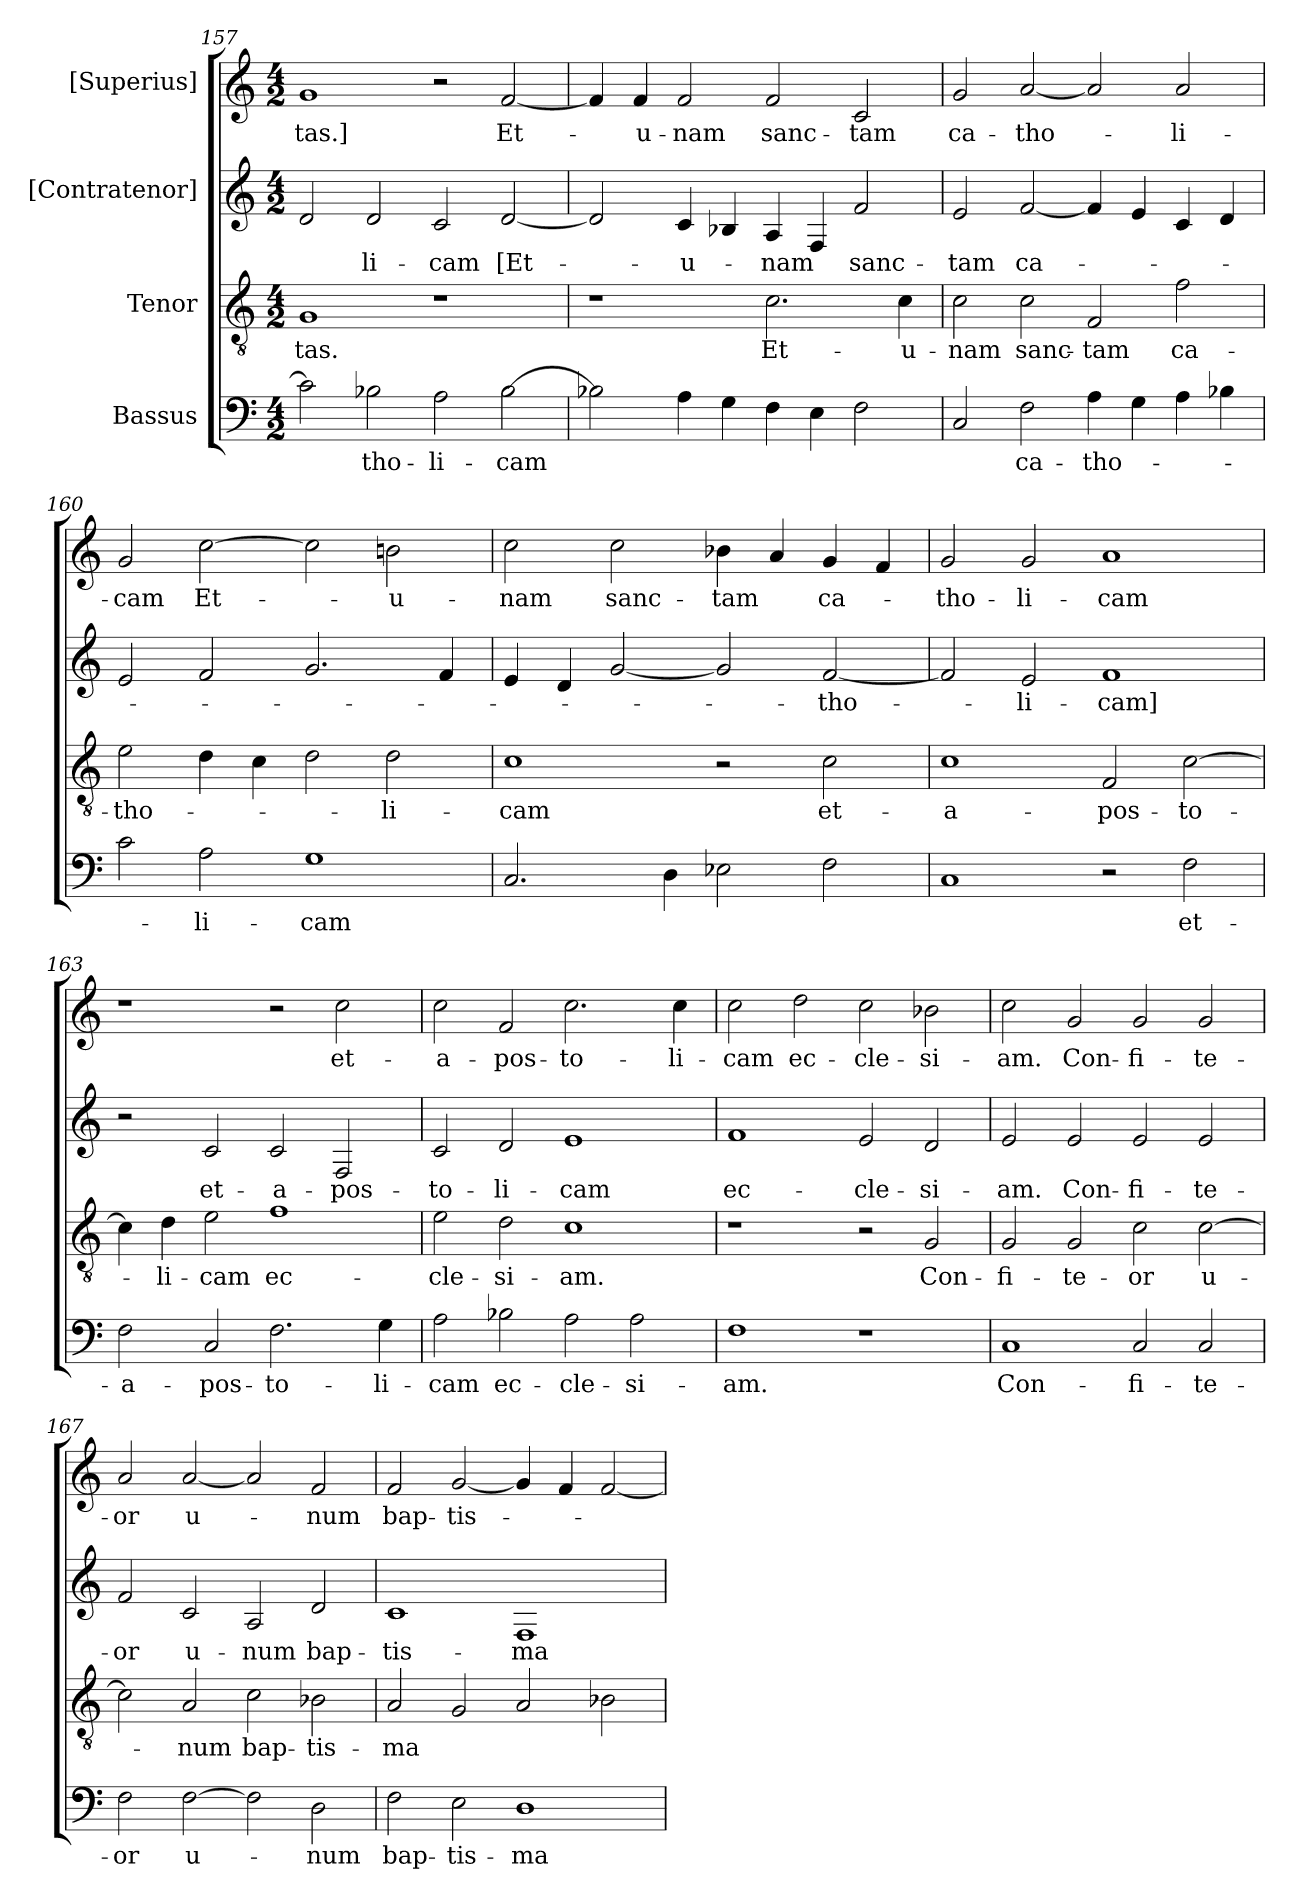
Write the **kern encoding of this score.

**kern	**text	**kern	**text	**kern	**text	**kern	**text
*part4	*part4	*part3	*part3	*part2	*part2	*part1	*part1
*staff4	*staff4	*staff3	*staff3	*staff2	*staff2	*staff1	*staff1
*I"Bassus	*	*I"Tenor	*	*I"[Contratenor]	*	*I"[Superius]	*
*clefF4	*	*clefGv2	*	*clefG2	*	*clefG2	*
*k[]	*	*k[]	*	*k[]	*	*k[]	*
*M4/2	*	*M4/2	*	*M4/2	*	*M4/2	*
=157	=157	=157	=157	=157	=157	=157	=157
2c\]	.	1G/	-tas.	2d/	.	1g/	-tas.]
2B-X\	-tho-	.	.	2d/	-li-	.	.
2A\	-li-	1r	.	2c/	-cam	2r	.
[2B-\	-cam	.	.	[2d/	[Et-	[2f/	Et-
=158	=158	=158	=158	=158	=158	=158	=158
2B-X\]	.	1r	.	2d/]	.	4f/]	.
.	.	.	.	.	.	4f/	u-
4A\	.	.	.	4c/	u-	2f/	-nam
4G\	.	.	.	4B-X/	.	.	.
4F\	.	2.c\	Et-	4A/	-nam	2f/	sanc-
4E\	.	.	.	4F/	.	.	.
2F\	.	.	.	2f/	sanc-	2c/	-tam
.	.	4c\	u-	.	.	.	.
=159	=159	=159	=159	=159	=159	=159	=159
2C/	.	2c\	-nam	2e/	-tam	2g/	ca-
2F\	ca-	2c\	sanc-	[2f/	ca-	[2a/	-tho-
4A\	-tho-	2F/	-tam	4f/]	.	2a/]	.
4G\	.	.	.	4e/	.	.	.
4A\	.	2f\	ca-	4c/	.	2a/	-li-
4B-X\	.	.	.	4d/	.	.	.
=160	=160	=160	=160	=160	=160	=160	=160
2c\	.	2e\	-tho-	2e/	.	2g/	-cam
2A\	-li-	4d\	.	2f/	.	[2cc\	Et-
.	.	4c\	.	.	.	.	.
1G\	-cam	2d\	.	2.g/	.	2cc\]	.
.	.	2d\	-li-	.	.	2bn\	u-
.	.	.	.	4f/	.	.	.
=161	=161	=161	=161	=161	=161	=161	=161
2.C/	.	1c\	-cam	4e/	.	2cc\	-nam
.	.	.	.	4d/	.	.	.
.	.	.	.	[2g/	.	2cc\	sanc-
4D\	.	.	.	.	.	.	.
2E-X\	.	2r	.	2g/]	.	4b-X\	-tam
.	.	.	.	.	.	4a/	.
2F\	.	2c\	et-	[2f/	-tho-	4g/	ca-
.	.	.	.	.	.	4f/	.
=162	=162	=162	=162	=162	=162	=162	=162
1C/	.	1c\	a-	2f/]	.	2g/	-tho-
.	.	.	.	2e/	-li-	2g/	-li-
2r	.	2F/	-pos-	1f/	-cam]	1a/	-cam
2F\	et-	[2c\	-to-	.	.	.	.
=163	=163	=163	=163	=163	=163	=163	=163
2F\	a-	4c\]	.	2r	.	1r	.
.	.	4d\	-li-	.	.	.	.
2C/	-pos-	2e\	-cam	2c/	et-	.	.
2.F\	-to-	1f\	ec-	2c/	a-	2r	.
.	.	.	.	2F/	-pos-	2cc\	et-
4G\	-li-	.	.	.	.	.	.
=164	=164	=164	=164	=164	=164	=164	=164
2A\	-cam	2e\	-cle-	2c/	-to-	2cc\	a-
2B-X\	ec-	2d\	-si-	2d/	-li-	2f/	-pos-
2A\	-cle-	1c\	-am.	1e/	-cam	2.cc\	-to-
2A\	-si-	.	.	.	.	.	.
.	.	.	.	.	.	4cc\	-li-
=165	=165	=165	=165	=165	=165	=165	=165
1F\	-am.	1r	.	1f/	ec-	2cc\	-cam
.	.	.	.	.	.	2dd\	ec-
1r	.	2r	.	2e/	-cle-	2cc\	-cle-
.	.	2G/	Con-	2d/	-si-	2b-X\	-si-
=166	=166	=166	=166	=166	=166	=166	=166
1C/	Con-	2G/	-fi-	2e/	-am.	2cc\	-am.
.	.	2G/	-te-	2e/	Con-	2g/	Con-
2C/	-fi-	2c\	-or	2e/	-fi-	2g/	-fi-
2C/	-te-	[2c\	u-	2e/	-te-	2g/	-te-
=167	=167	=167	=167	=167	=167	=167	=167
2F\	-or	2c\]	.	2f/	-or	2a/	-or
[2F\	u-	2A/	-num	2c/	u-	[2a/	u-
2F\]	.	2c\	bap-	2A/	-num	2a/]	.
2D\	-num	2B-X\	-tis-	2d/	bap-	2f/	-num
=168	=168	=168	=168	=168	=168	=168	=168
2F\	bap-	2A/	-ma	1c/	-tis-	2f/	bap-
2E\	-tis-	2G/	.	.	.	[2g/	-tis-
1D\	-ma	2A/	.	1F/	-ma	4g/]	.
.	.	.	.	.	.	4f/	.
.	.	2B-X\	.	.	.	[2f/	.
=	=	=	=	=	=	=	=
*-	*-	*-	*-	*-	*-	*-	*-
